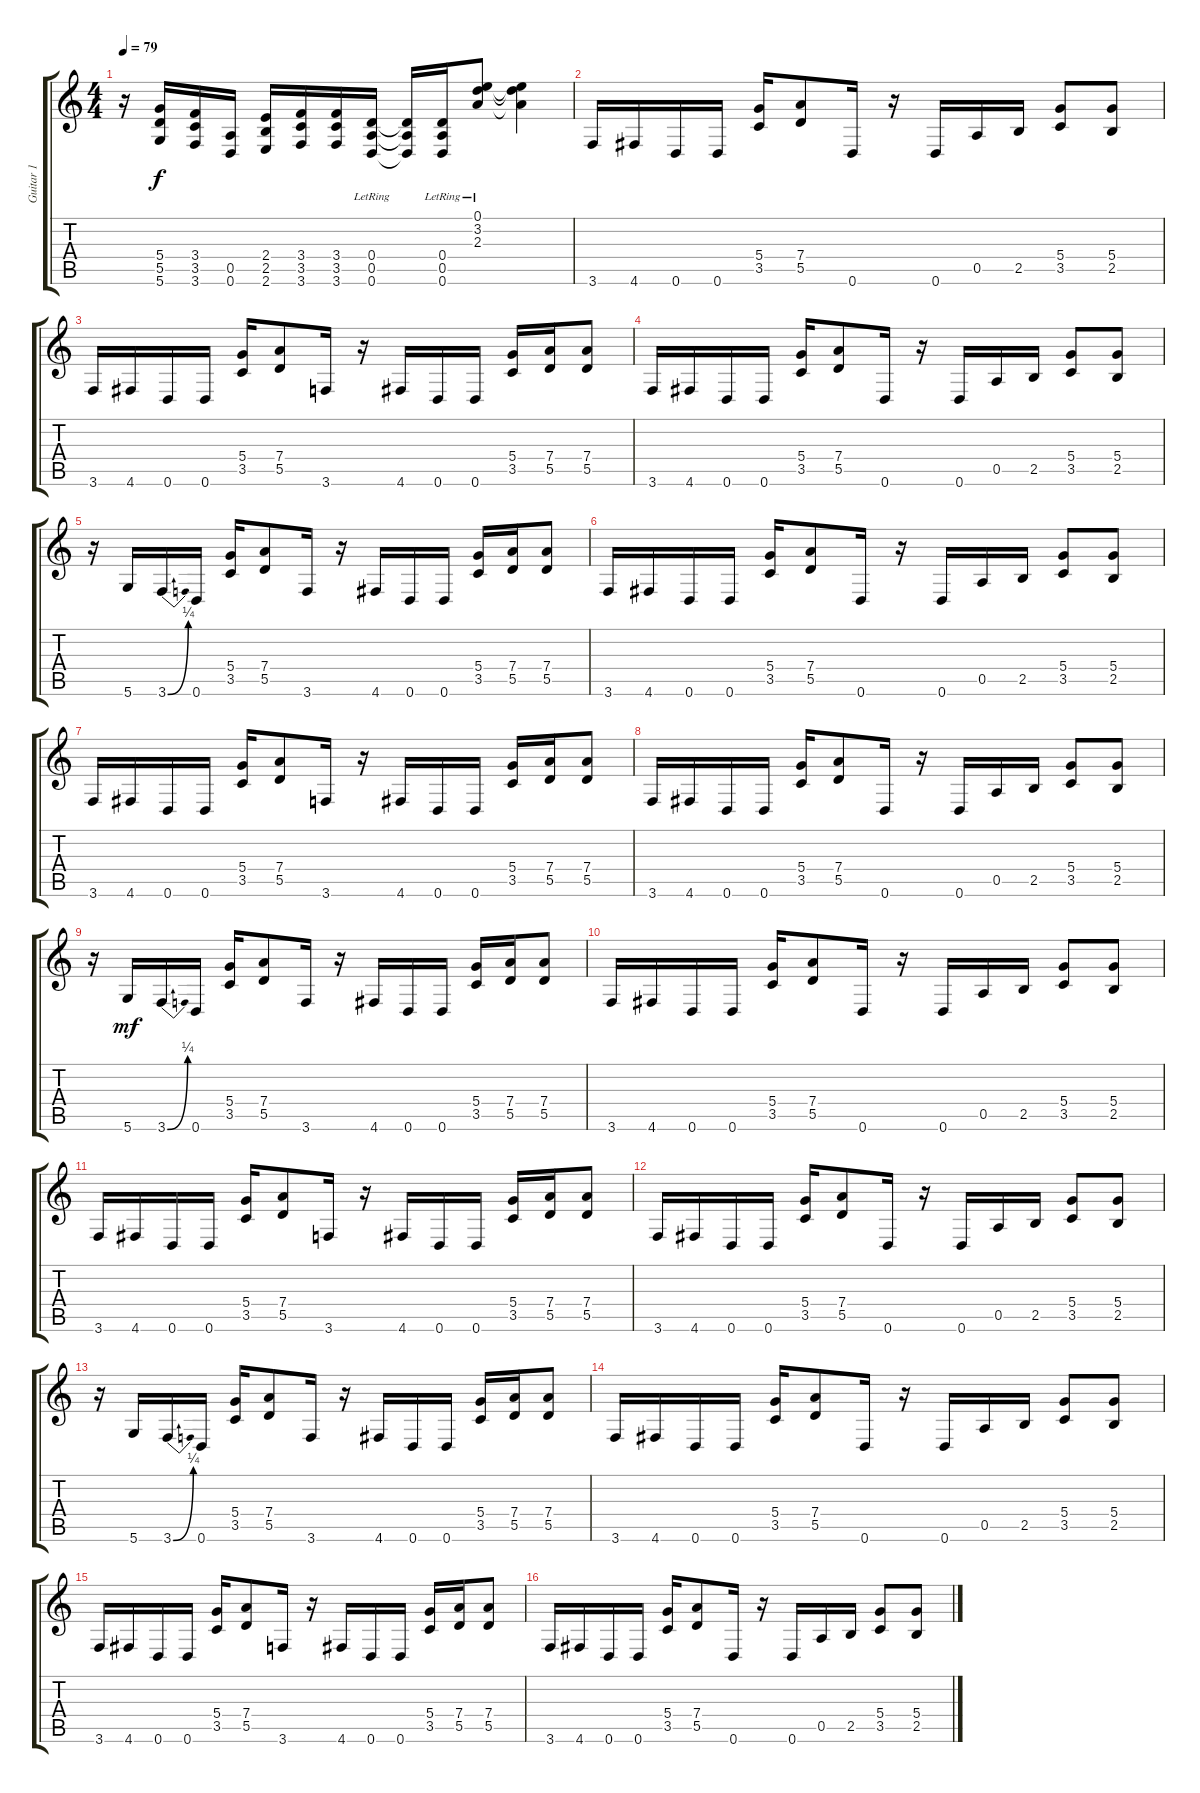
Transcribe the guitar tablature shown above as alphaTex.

\track ("Guitar 1" "Guitar 1") {instrument distortionguitar}
\staff {score tabs}
\tuning (E4 B3 G3 D3 A2 D2) {hide}
\ts (4 4)
\tempo 79
\clef g2
\ks c
r.16{dy f} (5.4 5.5 5.6).16 (3.4 3.5 3.6).16 (0.5 0.6).16 (2.4 2.5 2.6).16 (3.4 3.5 3.6).16 (3.4 3.5 3.6).16 (0.4{lr} 0.5{lr} 0.6{lr}).16 (0.4{t} 0.5{t} 0.6{t}).16 (0.4{lr} 0.5{lr} 0.6{lr}).16 (0.1{lr} 3.2{lr} 2.3{lr}).8 (0.1{t} 3.2{t} 2.3{t}).4 |
3.6.16 4.6.16 0.6.16 0.6.16 (5.4 3.5).16 (7.4 5.5).8 0.6.16 r.16 0.6.16 0.5.16 2.5.16 (5.4 3.5).8 (5.4 2.5).8 |
3.6.16 4.6.16 0.6.16 0.6.16 (5.4 3.5).16 (7.4 5.5).8 3.6.16 r.16 4.6.16 0.6.16 0.6.16 (5.4 3.5).16 (7.4 5.5).16 (7.4 5.5).8 |
3.6.16 4.6.16 0.6.16 0.6.16 (5.4 3.5).16 (7.4 5.5).8 0.6.16 r.16 0.6.16 0.5.16 2.5.16 (5.4 3.5).8 (5.4 2.5).8 |
r.16 5.6.16 3.6{be (bend 0 0 60 1)}.16 0.6.16 (5.4 3.5).16 (7.4 5.5).8 3.6.16 r.16 4.6.16 0.6.16 0.6.16 (5.4 3.5).16 (7.4 5.5).16 (7.4 5.5).8 |
3.6.16 4.6.16 0.6.16 0.6.16 (5.4 3.5).16 (7.4 5.5).8 0.6.16 r.16 0.6.16 0.5.16 2.5.16 (5.4 3.5).8 (5.4 2.5).8 |
3.6.16 4.6.16 0.6.16 0.6.16 (5.4 3.5).16 (7.4 5.5).8 3.6.16 r.16 4.6.16 0.6.16 0.6.16 (5.4 3.5).16 (7.4 5.5).16 (7.4 5.5).8 |
3.6.16 4.6.16 0.6.16 0.6.16 (5.4 3.5).16 (7.4 5.5).8 0.6.16 r.16 0.6.16 0.5.16 2.5.16 (5.4 3.5).8 (5.4 2.5).8 |
r.16 5.6.16{dy mf} 3.6{be (bend 0 0 60 1)}.16 0.6.16 (5.4 3.5).16 (7.4 5.5).8 3.6.16 r.16 4.6.16 0.6.16 0.6.16 (5.4 3.5).16 (7.4 5.5).16 (7.4 5.5).8 |
3.6.16 4.6.16 0.6.16 0.6.16 (5.4 3.5).16 (7.4 5.5).8 0.6.16 r.16 0.6.16 0.5.16 2.5.16 (5.4 3.5).8 (5.4 2.5).8 |
3.6.16 4.6.16 0.6.16 0.6.16 (5.4 3.5).16 (7.4 5.5).8 3.6.16 r.16 4.6.16 0.6.16 0.6.16 (5.4 3.5).16 (7.4 5.5).16 (7.4 5.5).8 |
3.6.16 4.6.16 0.6.16 0.6.16 (5.4 3.5).16 (7.4 5.5).8 0.6.16 r.16 0.6.16 0.5.16 2.5.16 (5.4 3.5).8 (5.4 2.5).8 |
r.16 5.6.16 3.6{be (bend 0 0 60 1)}.16 0.6.16 (5.4 3.5).16 (7.4 5.5).8 3.6.16 r.16 4.6.16 0.6.16 0.6.16 (5.4 3.5).16 (7.4 5.5).16 (7.4 5.5).8 |
3.6.16 4.6.16 0.6.16 0.6.16 (5.4 3.5).16 (7.4 5.5).8 0.6.16 r.16 0.6.16 0.5.16 2.5.16 (5.4 3.5).8 (5.4 2.5).8 |
3.6.16 4.6.16 0.6.16 0.6.16 (5.4 3.5).16 (7.4 5.5).8 3.6.16 r.16 4.6.16 0.6.16 0.6.16 (5.4 3.5).16 (7.4 5.5).16 (7.4 5.5).8 |
3.6.16 4.6.16 0.6.16 0.6.16 (5.4 3.5).16 (7.4 5.5).8 0.6.16 r.16 0.6.16 0.5.16 2.5.16 (5.4 3.5).8 (5.4 2.5).8
